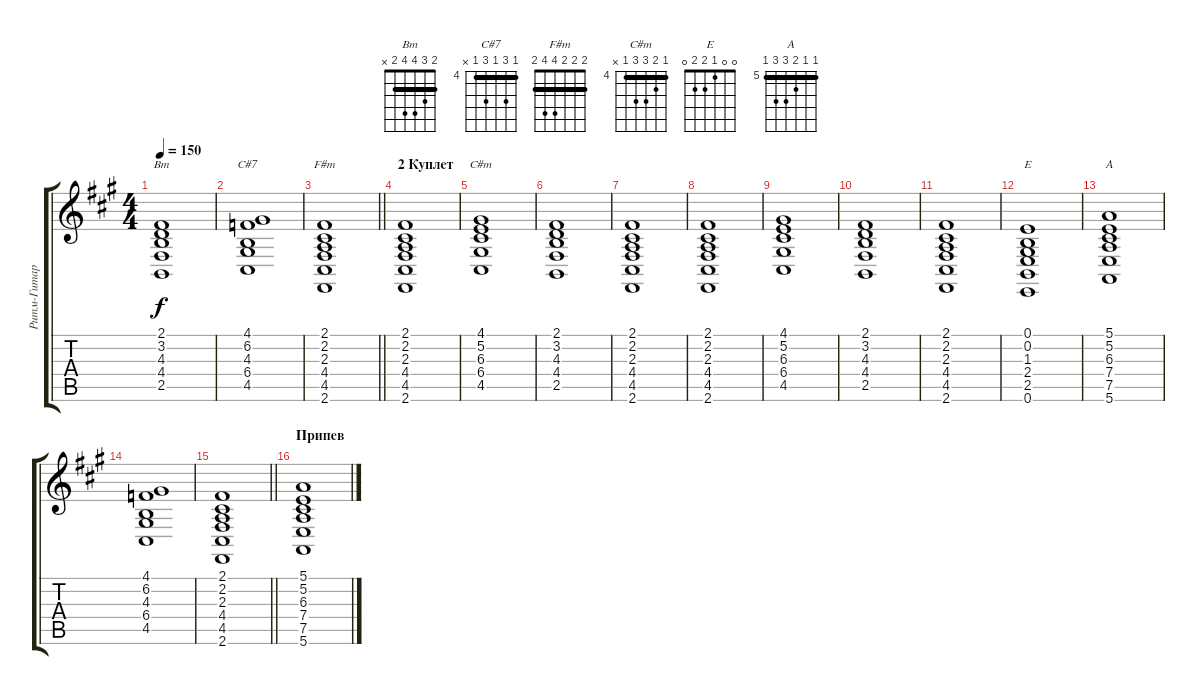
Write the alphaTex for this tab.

\track ("Ритм-Гитара (Бой)" "Ритм-Гитар") {instrument orchestralharp}
\staff {score tabs}
\tuning (E4 B3 G3 D3 A2 E2) {hide}
\chord ("Bm" 2 3 4 4 2 x) {barre 2}
\chord ("C#7" 4 6 4 6 4 x) {firstfret 4 barre 4}
\chord ("F#m" 2 2 2 4 4 2) {barre 2}
\chord ("C#m" 4 5 6 6 4 x) {firstfret 4 barre 4}
\chord ("E" 0 0 1 2 2 0)
\chord ("A" 5 5 6 7 7 5) {firstfret 5 barre 5}
\ts (4 4)
\tempo 150
\clef g2
\ks f#minor
(2.1 3.2 4.3 4.4 2.5).1{ch "Bm" dy f} |
(4.1 6.2 4.3 6.4 4.5).1{ch "C#7"} |
\barLineRight lightlight
(2.1 2.2 2.3 4.4 4.5 2.6).1{ch "F#m"} |
\section ("" "2 Куплет")
(2.1 2.2 2.3 4.4 4.5 2.6).1 |
(4.1 5.2 6.3 6.4 4.5).1{ch "C#m"} |
(2.1 3.2 4.3 4.4 2.5).1 |
(2.1 2.2 2.3 4.4 4.5 2.6).1 |
(2.1 2.2 2.3 4.4 4.5 2.6).1 |
(4.1 5.2 6.3 6.4 4.5).1 |
(2.1 3.2 4.3 4.4 2.5).1 |
(2.1 2.2 2.3 4.4 4.5 2.6).1 |
(0.1 0.2 1.3 2.4 2.5 0.6).1{ch "E"} |
(5.1 5.2 6.3 7.4 7.5 5.6).1{ch "A"} |
(4.1 6.2 4.3 6.4 4.5).1 |
\barLineRight lightlight
(2.1 2.2 2.3 4.4 4.5 2.6).1 |
\section ("" "Припев")
(5.1 5.2 6.3 7.4 7.5 5.6).1
